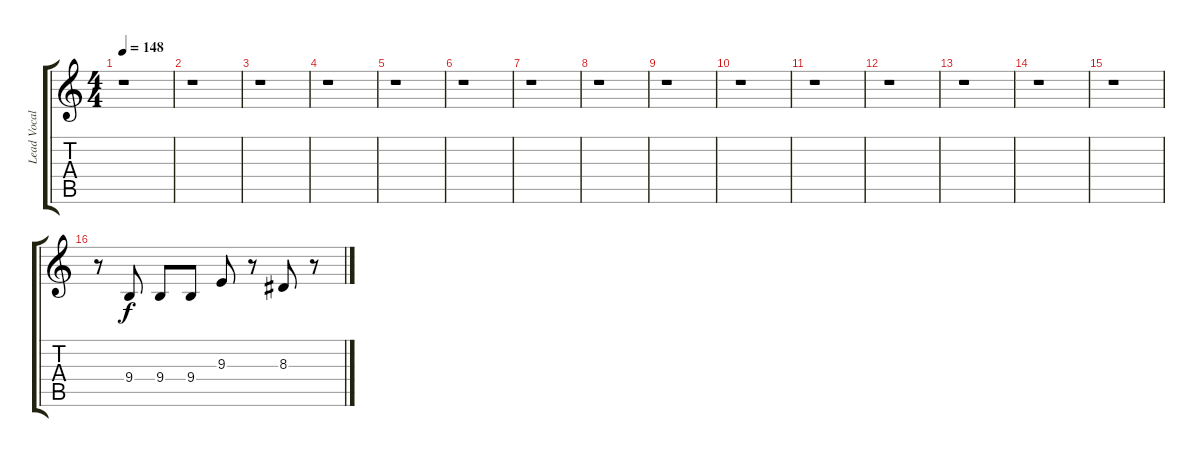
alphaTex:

\track ("Lead Vocal (chorus)" "Lead Vocal") {instrument tenorsax}
\staff {score tabs}
\tuning (E4 B3 G3 D3 A2 E2) {hide}
\ts (4 4)
\tempo 148
\clef g2
\ks c
r.1{dy f} |
r.1 |
r.1 |
r.1 |
r.1 |
r.1 |
r.1 |
r.1 |
r.1 |
r.1 |
r.1 |
r.1 |
r.1 |
r.1 |
r.1 |
r.8 9.4.8 9.4.8 9.4.8 9.3.8 r.8 8.3.8 r.8
